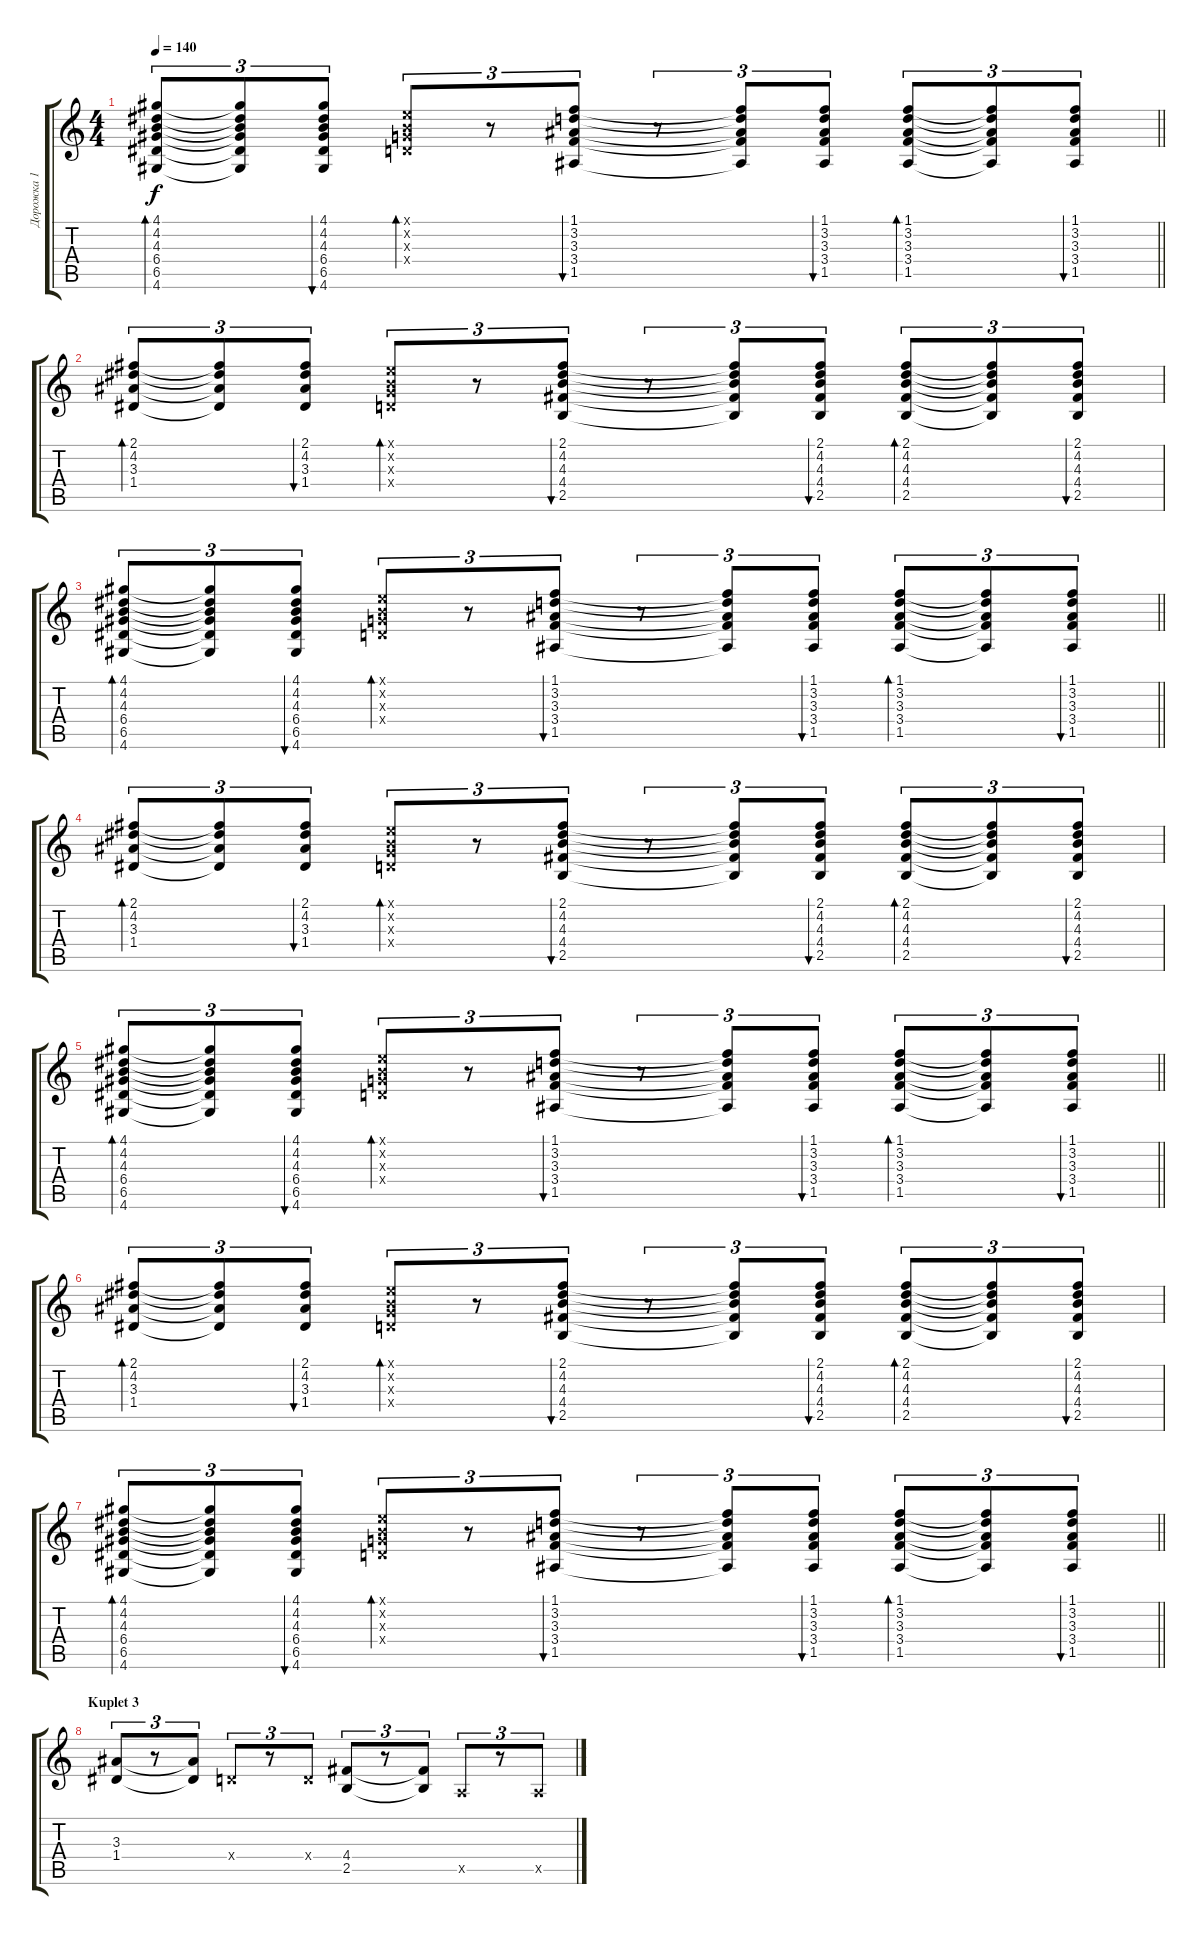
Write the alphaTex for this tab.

\track ("Дорожка 1" "Дорожка 1") {instrument acousticguitarsteel}
\staff {score tabs}
\tuning (E4 B3 G3 D3 A2 E2) {hide}
\ts (4 4)
\tempo 140
\clef g2
\barLineRight lightlight
\ks c
(4.1 4.2 4.3 6.4 6.5 4.6).8{tu (3 2) bd 60 dy f} (4.1{t} 4.2{t} 4.3{t} 6.4{t} 6.5{t} 4.6{t}).8{tu (3 2)} (4.1 4.2 4.3 6.4 6.5 4.6).8{tu (3 2) bu 60} (0.1{x} 0.2{x} 0.3{x} 0.4{x}).8{tu (3 2) bd 60} r.8{tu (3 2)} (1.1 3.2 3.3 3.4 1.5).8{tu (3 2) bu 60} r.8{tu (3 2)} (1.1{t} 3.2{t} 3.3{t} 3.4{t} 1.5{t}).8{tu (3 2)} (1.1 3.2 3.3 3.4 1.5).8{tu (3 2) bu 60} (1.1 3.2 3.3 3.4 1.5).8{tu (3 2) bd 60} (1.1{t} 3.2{t} 3.3{t} 3.4{t} 1.5{t}).8{tu (3 2)} (1.1 3.2 3.3 3.4 1.5).8{tu (3 2) bu 60} |
(2.1 4.2 3.3 1.4).8{tu (3 2) bd 60} (2.1{t} 4.2{t} 3.3{t} 1.4{t}).8{tu (3 2)} (2.1 4.2 3.3 1.4).8{tu (3 2) bu 60} (0.1{x} 0.2{x} 0.3{x} 0.4{x}).8{tu (3 2) bd 60} r.8{tu (3 2)} (2.1 4.2 4.3 4.4 2.5).8{tu (3 2) bu 60} r.8{tu (3 2)} (2.1{t} 4.2{t} 4.3{t} 4.4{t} 2.5{t}).8{tu (3 2)} (2.1 4.2 4.3 4.4 2.5).8{tu (3 2) bu 60} (2.1 4.2 4.3 4.4 2.5).8{tu (3 2) bd 60} (2.1{t} 4.2{t} 4.3{t} 4.4{t} 2.5{t}).8{tu (3 2)} (2.1 4.2 4.3 4.4 2.5).8{tu (3 2) bu 60} |
\barLineRight lightlight
(4.1 4.2 4.3 6.4 6.5 4.6).8{tu (3 2) bd 60} (4.1{t} 4.2{t} 4.3{t} 6.4{t} 6.5{t} 4.6{t}).8{tu (3 2)} (4.1 4.2 4.3 6.4 6.5 4.6).8{tu (3 2) bu 60} (0.1{x} 0.2{x} 0.3{x} 0.4{x}).8{tu (3 2) bd 60} r.8{tu (3 2)} (1.1 3.2 3.3 3.4 1.5).8{tu (3 2) bu 60} r.8{tu (3 2)} (1.1{t} 3.2{t} 3.3{t} 3.4{t} 1.5{t}).8{tu (3 2)} (1.1 3.2 3.3 3.4 1.5).8{tu (3 2) bu 60} (1.1 3.2 3.3 3.4 1.5).8{tu (3 2) bd 60} (1.1{t} 3.2{t} 3.3{t} 3.4{t} 1.5{t}).8{tu (3 2)} (1.1 3.2 3.3 3.4 1.5).8{tu (3 2) bu 60} |
(2.1 4.2 3.3 1.4).8{tu (3 2) bd 60} (2.1{t} 4.2{t} 3.3{t} 1.4{t}).8{tu (3 2)} (2.1 4.2 3.3 1.4).8{tu (3 2) bu 60} (0.1{x} 0.2{x} 0.3{x} 0.4{x}).8{tu (3 2) bd 60} r.8{tu (3 2)} (2.1 4.2 4.3 4.4 2.5).8{tu (3 2) bu 60} r.8{tu (3 2)} (2.1{t} 4.2{t} 4.3{t} 4.4{t} 2.5{t}).8{tu (3 2)} (2.1 4.2 4.3 4.4 2.5).8{tu (3 2) bu 60} (2.1 4.2 4.3 4.4 2.5).8{tu (3 2) bd 60} (2.1{t} 4.2{t} 4.3{t} 4.4{t} 2.5{t}).8{tu (3 2)} (2.1 4.2 4.3 4.4 2.5).8{tu (3 2) bu 60} |
\barLineRight lightlight
(4.1 4.2 4.3 6.4 6.5 4.6).8{tu (3 2) bd 60} (4.1{t} 4.2{t} 4.3{t} 6.4{t} 6.5{t} 4.6{t}).8{tu (3 2)} (4.1 4.2 4.3 6.4 6.5 4.6).8{tu (3 2) bu 60} (0.1{x} 0.2{x} 0.3{x} 0.4{x}).8{tu (3 2) bd 60} r.8{tu (3 2)} (1.1 3.2 3.3 3.4 1.5).8{tu (3 2) bu 60} r.8{tu (3 2)} (1.1{t} 3.2{t} 3.3{t} 3.4{t} 1.5{t}).8{tu (3 2)} (1.1 3.2 3.3 3.4 1.5).8{tu (3 2) bu 60} (1.1 3.2 3.3 3.4 1.5).8{tu (3 2) bd 60} (1.1{t} 3.2{t} 3.3{t} 3.4{t} 1.5{t}).8{tu (3 2)} (1.1 3.2 3.3 3.4 1.5).8{tu (3 2) bu 60} |
(2.1 4.2 3.3 1.4).8{tu (3 2) bd 60} (2.1{t} 4.2{t} 3.3{t} 1.4{t}).8{tu (3 2)} (2.1 4.2 3.3 1.4).8{tu (3 2) bu 60} (0.1{x} 0.2{x} 0.3{x} 0.4{x}).8{tu (3 2) bd 60} r.8{tu (3 2)} (2.1 4.2 4.3 4.4 2.5).8{tu (3 2) bu 60} r.8{tu (3 2)} (2.1{t} 4.2{t} 4.3{t} 4.4{t} 2.5{t}).8{tu (3 2)} (2.1 4.2 4.3 4.4 2.5).8{tu (3 2) bu 60} (2.1 4.2 4.3 4.4 2.5).8{tu (3 2) bd 60} (2.1{t} 4.2{t} 4.3{t} 4.4{t} 2.5{t}).8{tu (3 2)} (2.1 4.2 4.3 4.4 2.5).8{tu (3 2) bu 60} |
\barLineRight lightlight
(4.1 4.2 4.3 6.4 6.5 4.6).8{tu (3 2) bd 60} (4.1{t} 4.2{t} 4.3{t} 6.4{t} 6.5{t} 4.6{t}).8{tu (3 2)} (4.1 4.2 4.3 6.4 6.5 4.6).8{tu (3 2) bu 60} (0.1{x} 0.2{x} 0.3{x} 0.4{x}).8{tu (3 2) bd 60} r.8{tu (3 2)} (1.1 3.2 3.3 3.4 1.5).8{tu (3 2) bu 60} r.8{tu (3 2)} (1.1{t} 3.2{t} 3.3{t} 3.4{t} 1.5{t}).8{tu (3 2)} (1.1 3.2 3.3 3.4 1.5).8{tu (3 2) bu 60} (1.1 3.2 3.3 3.4 1.5).8{tu (3 2) bd 60} (1.1{t} 3.2{t} 3.3{t} 3.4{t} 1.5{t}).8{tu (3 2)} (1.1 3.2 3.3 3.4 1.5).8{tu (3 2) bu 60} |
\section ("" "Kuplet 3")
(3.3 1.4).8{tu (3 2)} r.8{tu (3 2)} (3.3{t} 1.4{t}).8{tu (3 2)} 0.4{x}.8{tu (3 2)} r.8{tu (3 2)} 0.4{x}.8{tu (3 2)} (4.4 2.5).8{tu (3 2)} r.8{tu (3 2)} (4.4{t} 2.5{t}).8{tu (3 2)} 0.5{x}.8{tu (3 2)} r.8{tu (3 2)} 0.5{x}.8{tu (3 2)}
